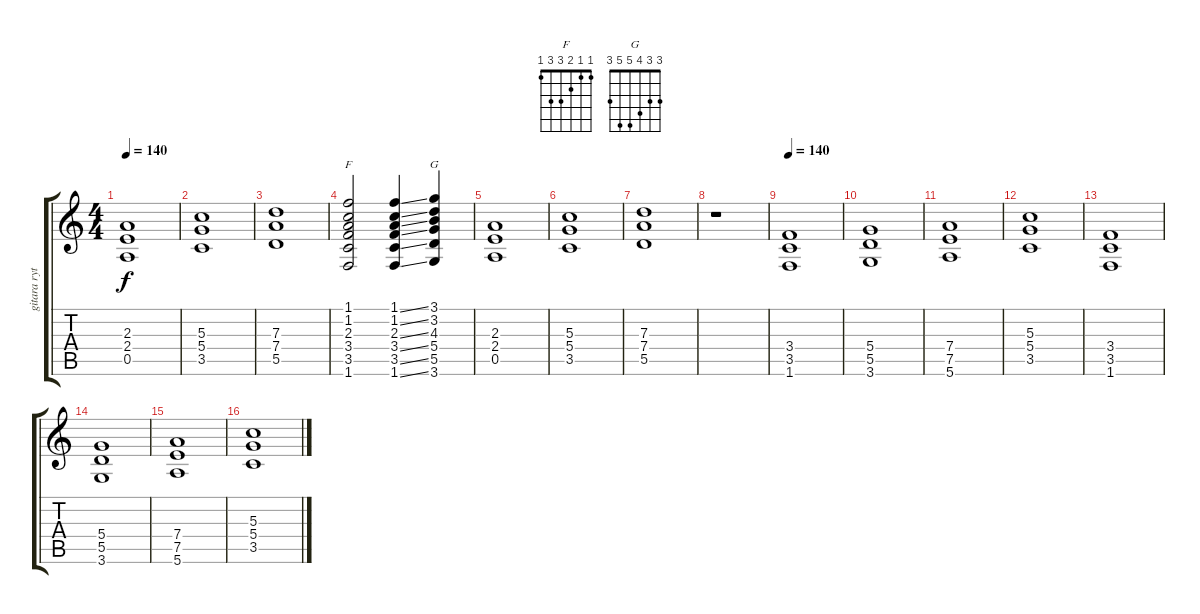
\track ("gitara rytmiczna " "gitara ryt") {instrument overdrivenguitar}
\staff {score tabs}
\tuning (E4 B3 G3 D3 A2 E2) {hide}
\chord ("F" 1 1 2 3 3 1)
\chord ("G" 3 3 4 5 5 3)
\ts (4 4)
\tempo 140
\clef g2
\ks c
(2.3 2.4 0.5).1{dy f} |
(5.3 5.4 3.5).1 |
(7.3 7.4 5.5).1 |
(1.1 1.2 2.3 3.4 3.5 1.6).2{ch "F"} (1.1{ss} 1.2{ss} 2.3{ss} 3.4{ss} 3.5{ss} 1.6{ss}).4 (3.1 3.2 4.3 5.4 5.5 3.6).4{ch "G"} |
(2.3 2.4 0.5).1 |
(5.3 5.4 3.5).1 |
(7.3 7.4 5.5).1 |
r.1 |
\tempo 135
\tempo 140
(3.4 3.5 1.6).1 |
(5.4 5.5 3.6).1 |
(7.4 7.5 5.6).1 |
(5.3 5.4 3.5).1 |
(3.4 3.5 1.6).1 |
(5.4 5.5 3.6).1 |
(7.4 7.5 5.6).1 |
(5.3 5.4 3.5).1
